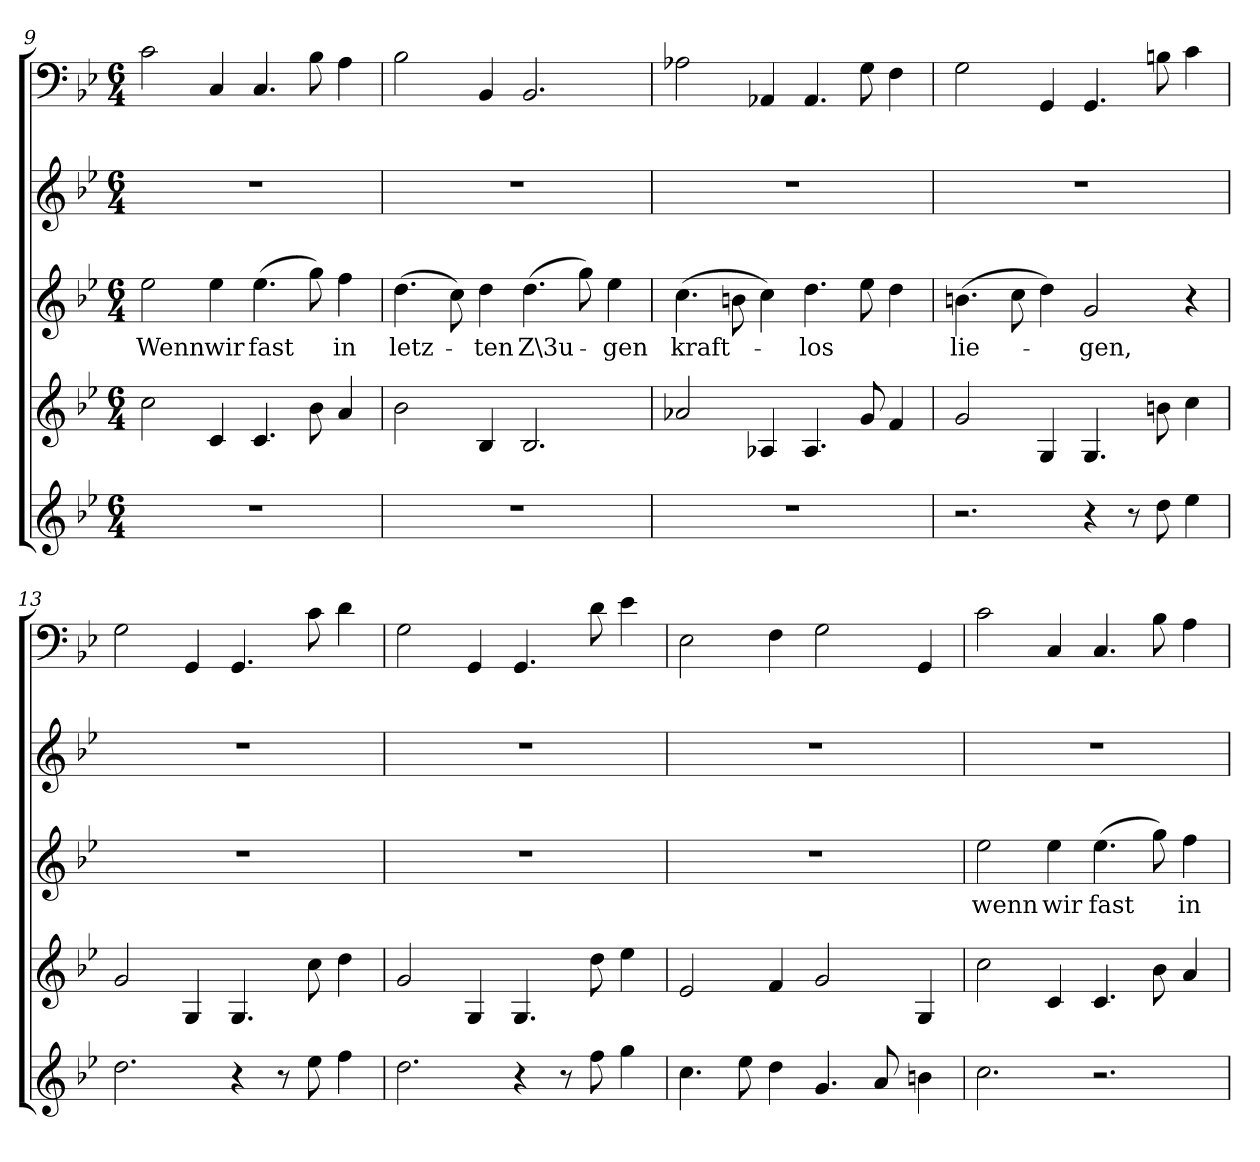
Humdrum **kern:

**kern	**kern	**kern	**text	**kern	**kern
*part5	*part4	*part3	*part3	*part2	*part1
*staff5	*staff4	*staff3	*staff3	*staff2	*staff1
*clefG2	*clefG2	*clefG2	*	*clefG2	*clefF4
*k[b-e-]	*k[b-e-]	*k[b-e-]	*	*k[b-e-]	*k[b-e-]
*g:	*g:	*g:	*	*g:	*g:
*M6/4	*M6/4	*M6/4	*	*M6/4	*M6/4
=9	=9	=9	=9	=9	=9
1.r	2cc\	2ee-\	Wenn	1.r	2c\
.	4c/	4ee-\	wir	.	4C/
.	4.c/	(4.ee-\	fast	.	4.C/
.	8b-\	8gg\)	.	.	8B-\
.	4a/	4ff\	in	.	4A\
=10	=10	=10	=10	=10	=10
1.r	2b-\	(4.dd\	letz-	1.r	2B-\
.	.	8cc\)	.	.	.
.	4B-/	4dd\	-ten	.	4BB-/
.	2.B-/	(4.dd\	Z\3u-	.	2.BB-/
.	.	8gg\)	.	.	.
.	.	4ee-\	-gen	.	.
=11	=11	=11	=11	=11	=11
1.r	2a-X/	(4.cc\	kraft-	1.r	2A-X\
.	.	8bn\	.	.	.
.	4A-X/	4cc\)	.	.	4AA-X/
.	4.A-/	4.dd\	-los	.	4.AA-/
.	8g/	8ee-\	.	.	8G\
.	4f/	4dd\	.	.	4F\
=12	=12	=12	=12	=12	=12
2.r	2g/	(4.bn\	lie-	1.r	2G\
.	.	8cc\	.	.	.
.	4G/	4dd\)	.	.	4GG/
4r	4.G/	2g/	-gen,	.	4.GG/
8r	.	.	.	.	.
8dd\	8bn\	.	.	.	8Bn\
4ee-\	4cc\	4r	.	.	4c\
=13	=13	=13	=13	=13	=13
2.dd\	2g/	1.r	.	1.r	2G\
.	4G/	.	.	.	4GG/
4r	4.G/	.	.	.	4.GG/
8r	.	.	.	.	.
8ee-\	8cc\	.	.	.	8c\
4ff\	4dd\	.	.	.	4d\
=14	=14	=14	=14	=14	=14
2.dd\	2g/	1.r	.	1.r	2G\
.	4G/	.	.	.	4GG/
4r	4.G/	.	.	.	4.GG/
8r	.	.	.	.	.
8ff\	8dd\	.	.	.	8d\
4gg\	4ee-\	.	.	.	4e-\
=15	=15	=15	=15	=15	=15
4.cc\	2e-/	1.r	.	1.r	2E-\
8ee-\	.	.	.	.	.
4dd\	4f/	.	.	.	4F\
4.g/	2g/	.	.	.	2G\
8a/	.	.	.	.	.
4bn\	4G/	.	.	.	4GG/
=16	=16	=16	=16	=16	=16
2.cc\	2cc\	2ee-\	wenn	1.r	2c\
.	4c/	4ee-\	wir	.	4C/
2.r	4.c/	(4.ee-\	fast	.	4.C/
.	8b-\	8gg\)	.	.	8B-\
.	4a/	4ff\	in	.	4A\
=	=	=	=	=	=
*-	*-	*-	*-	*-	*-
